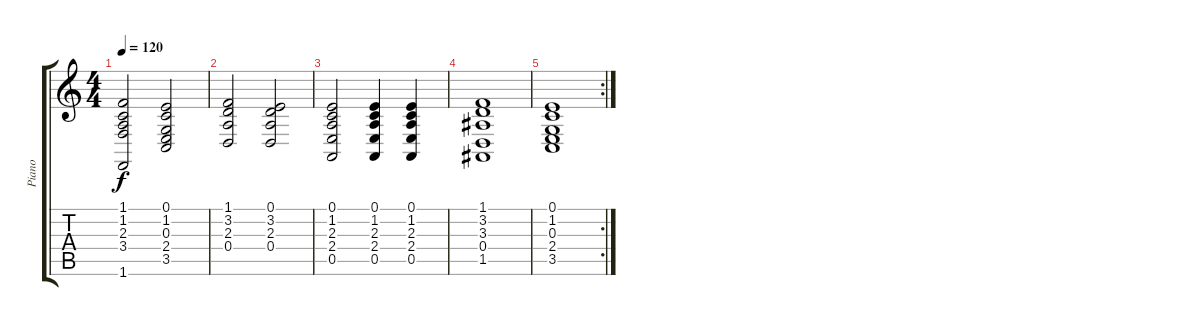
\track ("Piano" "Piano") {instrument brightacousticpiano}
\staff {score tabs}
\tuning (E4 B3 G3 D3 A2 E2) {hide}
\ts (4 4)
\tempo 120
\clef g2
\ks c
(1.1 1.2 2.3 3.4 1.6).2{dy f} (0.1 1.2 0.3 2.4 3.5).2 |
(1.1 3.2 2.3 0.4).2 (0.1 3.2 2.3 0.4).2 |
(0.1 1.2 2.3 2.4 0.5).2 (0.1 1.2 2.3 2.4 0.5).4 (0.1 1.2 2.3 2.4 0.5).4 |
(1.1 3.2 3.3 0.4 1.5).1 |
\rc 2
(0.1 1.2 0.3 2.4 3.5).1
